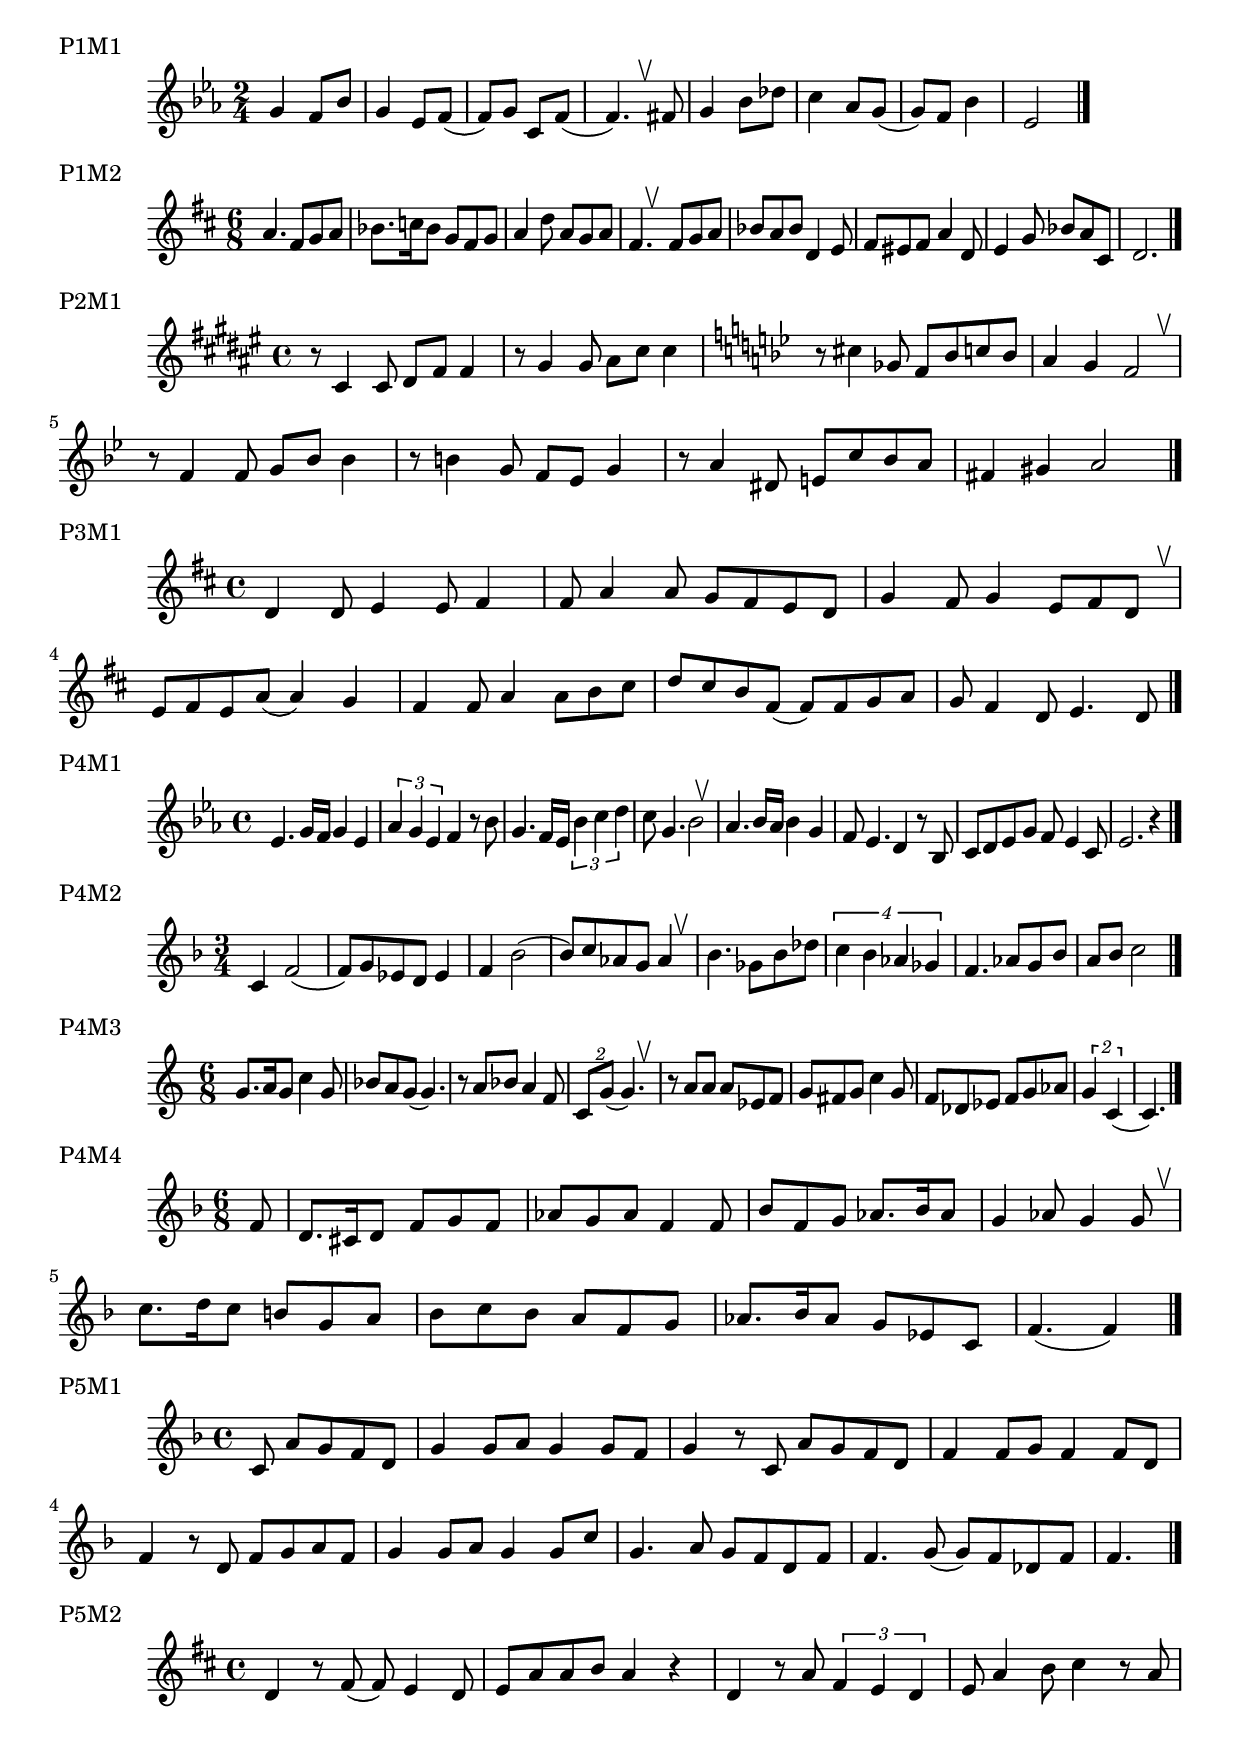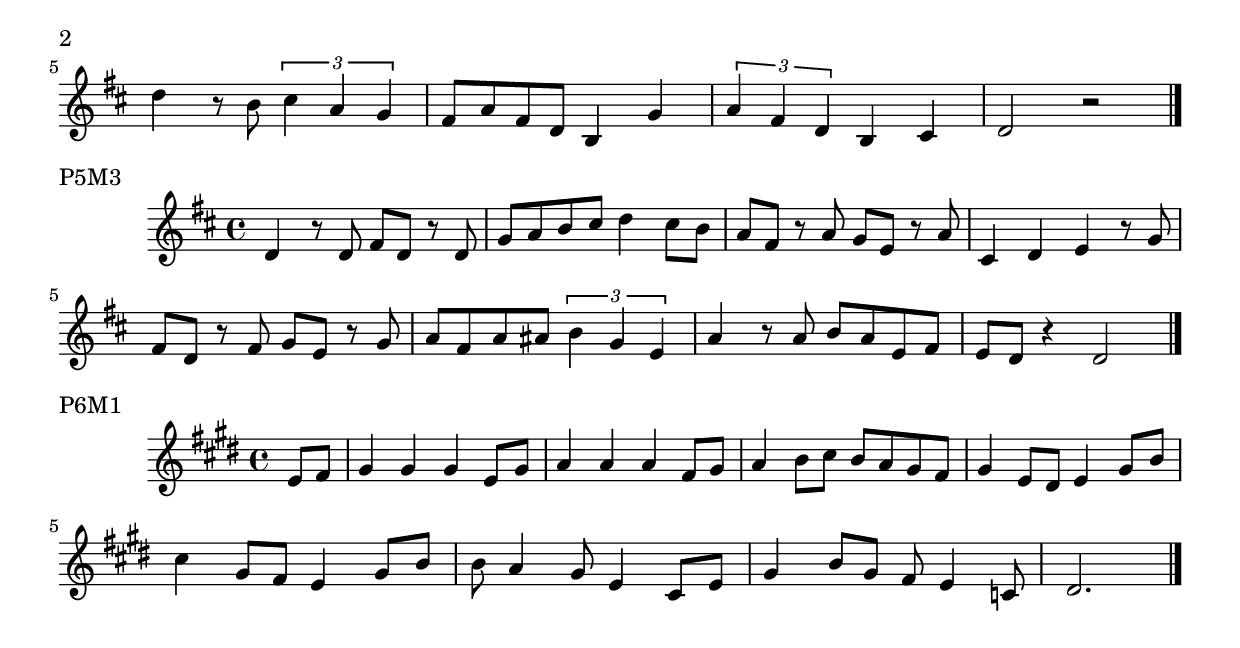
\version "2.23.82"

\include "global.ly"


pImI = \relative c'' {
  \key es \major \time 2/4
  \global
  g4 f8 bes | g4 ees8 f (| f8) g c, f( | f4.) \breathe fis8 |
  g4 bes8 des | c4 aes8 g ( | g) f bes4 | ees,2 \fine 
}

pImII = \relative c'' {
  \global
  \key d \major \time 6/8
  a4. fis8 g a |  bes8. c16 bes8 g fis g  | a4 d8 a g a| fis4. \breathe fis8 g a |
  bes8 a bes  d,4 e8 | fis eis fis a4 d,8 | e4 g8 bes a cis, | d2. \fine
}

\include "global.ly"


pIImI = \relative c' {
  \key fis \major \time 4/4
  \global
  r8 cis4 cis8 dis fis fis 4 | r8 gis4 gis8 ais cis cis4 | \key bes \major r8 cis4 ges8 f bes c bes | a4 g f2 \breathe |  \break
  r8 f4 f8 g bes bes4 | r8 b4 g8 f ees g4 | r8 a4  dis,8 e c' bes a | fis4 gis4 a2 \fine 
}

\include "global.ly"


pIIImI = \relative c' {
  \key d \major \time 4/4
  \global
  d4 d8 e4 e8 fis4  | fis8 a4 a8 g fis e d | g4 fis8 g4 e8 fis d \breathe |
  e8 fis e a( a4) g | fis fis8 a 4 a8 b cis | d cis b fis( fis) fis g a | g fis4 d8 e4. d8| \fine
}

\include "global.ly"


pIVmI = \relative c' {
  \key ees \major \time 4/4
  \global
  ees4. g16 f g4 ees | \tuplet 3/2 { aes4 g ees} f r8 bes | g4. f16 ees \tuplet 3/2 { bes'4 c d } | c8 g4. bes2 \breathe |
  aes4. bes16 aes bes4 g | f8 ees4. d4 r8 bes |  c d ees g f ees4 c8 | ees2. r4  \fine
}

pIVmII = \relative c' {
  \key f \major \time 3/4
  \global
  c4 f2( | f8) g ees d ees4 | f bes2( | bes8) c aes g aes4 \breathe |
  bes4. ges8 bes des | \tuplet 4/3 { c4 bes aes ges} | f4. aes8 g bes | a bes c2 \fine
}

pIVmIII = \relative c'' {
  \key c \major \time 6/8
  \global
  g8. a16 g8 c4 g8 | bes a g( g4.) | r8 a bes a4 f8 | \tuplet 2/3 {c8 g'( } g4.)  \breathe |
  r8 a8 a a ees f | g fis g c4 g8 | f des ees f g aes | \tuplet 2/3 {g4 c,(} c4.) \fine
}

pIVmIV = \relative c' {
  \key f \major \time 6/8
  \global
  \partial 8 f8 | d8. cis16 d8 f g f | aes g aes f4 f8 | bes8 f g aes8. bes16 aes8 | g4 aes8 g4 g8 \breathe |
  c8. d16 c8 b g a | bes c bes a f g |  aes8. bes16 aes8 g ees c | f4.( f4) \fine
}

\include "global.ly"


pVmI = \relative c' {
  \key f \major \time 4/4
  \global
  \partial 8*5
  c8 a' g f d | g4 g8 a g4 g8 f | g4 r8 c, a' g f d | f4 f8 g f 4 f8 d |
  f4 r8 d f g a f | g4 g8 a g4 g8 c | g4. a8 g f d f | f4. g8( g) f des f8 | f4. \fine
}


pVmII = \relative c' {
  \key d \major \time 4/4
  \global
  d4 r8 fis( fis) e4 d8 | e a a b a4 r | d, r8 a' \tuplet 3/2 { fis4 e d } | e8 a4 b8 cis4 r8 a8 |
  d4 r8 b \tuplet 3/2 {cis4 a g } | fis8 a fis d b4 g' | \tuplet 3/2 {a fis d } b cis | d2 r \fine
}

pVmIII = \relative c' {
  \key d \major \time 4/4
  \global
  d4 r8 d fis d r d | g a b cis d4 cis8 b | a fis r a g e r a | cis,4 d e r8 g |
  fis d r fis g e r g | a fis a ais \tuplet 3/2 {b4 g e} | a4 r8 a b a e fis | e d r4 d2 \fine
}

\include "global.ly"


pVImI = \relative c' {
  \key e \major \time 4/4
  \global
  \partial 4
  e8 fis | gis4 gis gis e8 gis | a4 a a fis8 gis | a4 b8 cis b a gis fis | gis4 e8 dis e4 gis8 b |
  cis4 gis8 fis e4 gis8 b | b a4 gis8 e4 cis8 e | gis4 b8 gis fis e4 c8 | dis2. \fine
}



\score{
  \header {
    piece = "P1M1"
  }
  \pImI
}

\score{
  \header {
    piece = "P1M2"
  }
  \pImII
}

\score{
  \header {
    piece = "P2M1"
  }
  \pIImI
}

\score{
  \header {
    piece = "P3M1"
  }
  \pIIImI
}

\score{
  \header {
    piece = "P4M1"
  }
  \pIVmI
}

\score{
  \header {
    piece = "P4M2"
  }
  \pIVmII
}

\score{
  \header {
    piece = "P4M3"
  }
  \pIVmIII
}

\score{
  \header {
    piece = "P4M4"
  }
  \pIVmIV
}

\score{
  \header {
    piece = "P5M1"
  }
  \pVmI
}

\score{
  \header {
    piece = "P5M2"
  }
  \pVmII
}

\score{
  \header {
    piece = "P5M3"
  }
  \pVmIII
}

\score{
  \header {
    piece = "P6M1"
  }
  \pVImI
}